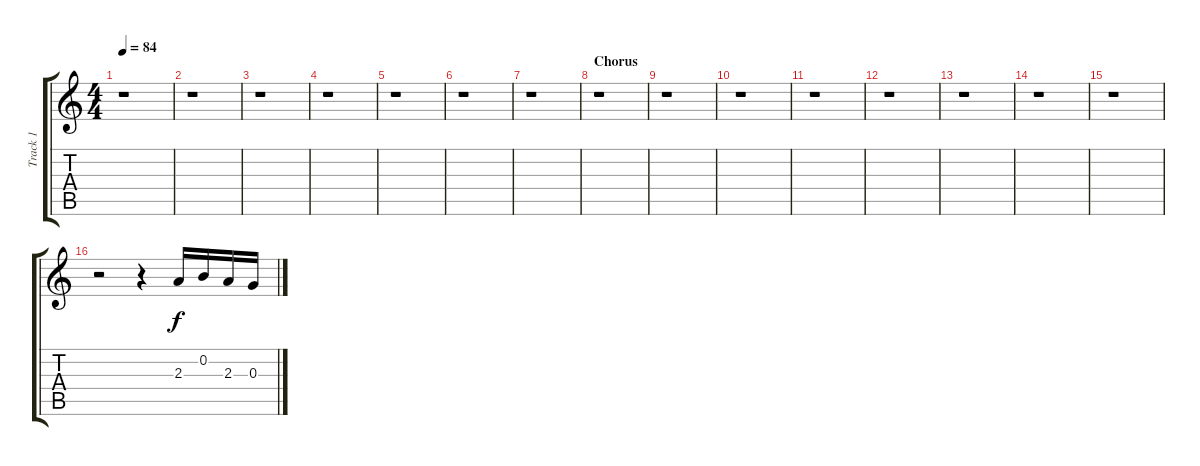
\track ("Track 1" "Track 1") {instrument banjo}
\staff {score tabs}
\tuning (E4 B3 G3 D3 A2 E2) {hide}
\displaytranspose 12
\ts (4 4)
\tempo 84
\clef g2
\ks c
r.1{dy f} |
r.1 |
r.1 |
r.1 |
r.1 |
r.1 |
r.1 |
\section ("" "Chorus")
r.1 |
r.1 |
r.1 |
r.1 |
r.1 |
r.1 |
r.1 |
r.1 |
r.2 r.4 2.3.16 0.2.16 2.3.16 0.3.16
